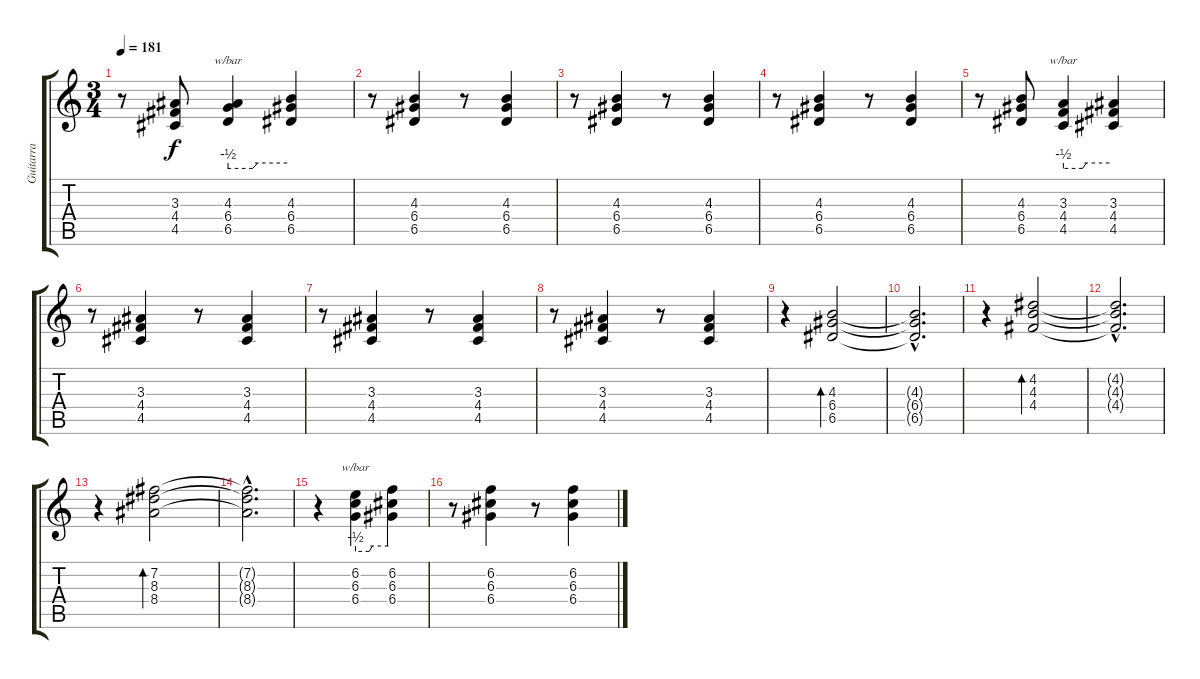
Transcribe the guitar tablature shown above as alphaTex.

\track ("Guitarra" "Guitarra") {instrument overdrivenguitar}
\staff {score tabs}
\tuning (E4 B3 G3 D3 A2 E2) {hide}
\ts (3 4)
\tempo 181
\clef g2
\ks c
r.8{dy f} (3.3 4.4 4.5).8 (4.3 6.4 6.5).4{tbe (custom default 0 -2 25 -2 30 0 60 0)} (4.3 6.4 6.5).4 |
r.8 (4.3 6.4 6.5).4 r.8 (4.3 6.4 6.5).4 |
r.8 (4.3 6.4 6.5).4 r.8 (4.3 6.4 6.5).4 |
r.8 (4.3 6.4 6.5).4 r.8 (4.3 6.4 6.5).4 |
r.8 (4.3 6.4 6.5).8 (3.3 4.4 4.5).4{tbe (custom default 0 -2 25 -2 30 0 60 0)} (3.3 4.4 4.5).4 |
r.8 (3.3 4.4 4.5).4 r.8 (3.3 4.4 4.5).4 |
r.8 (3.3 4.4 4.5).4 r.8 (3.3 4.4 4.5).4 |
r.8 (3.3 4.4 4.5).4 r.8 (3.3 4.4 4.5).4 |
r.4 (4.3 6.4 6.5).2{bd 480 instrument electricguitarclean} |
(4.3{hac t} 6.4{hac t} 6.5{hac t}).2{d} |
r.4 (4.2 4.3 4.4).2{bd 480} |
(4.2{hac t} 4.3{hac t} 4.4{hac t}).2{d} |
r.4 (7.2 8.3 8.4).2{bd 480} |
(7.2{hac t} 8.3{hac t} 8.4{hac t}).2{d} |
r.4{instrument overdrivenguitar} (6.2 6.3 6.4).4{tbe (custom default 0 -2 25 -2 31 0 60 0)} (6.2 6.3 6.4).4 |
r.8 (6.2 6.3 6.4).4 r.8 (6.2 6.3 6.4).4
